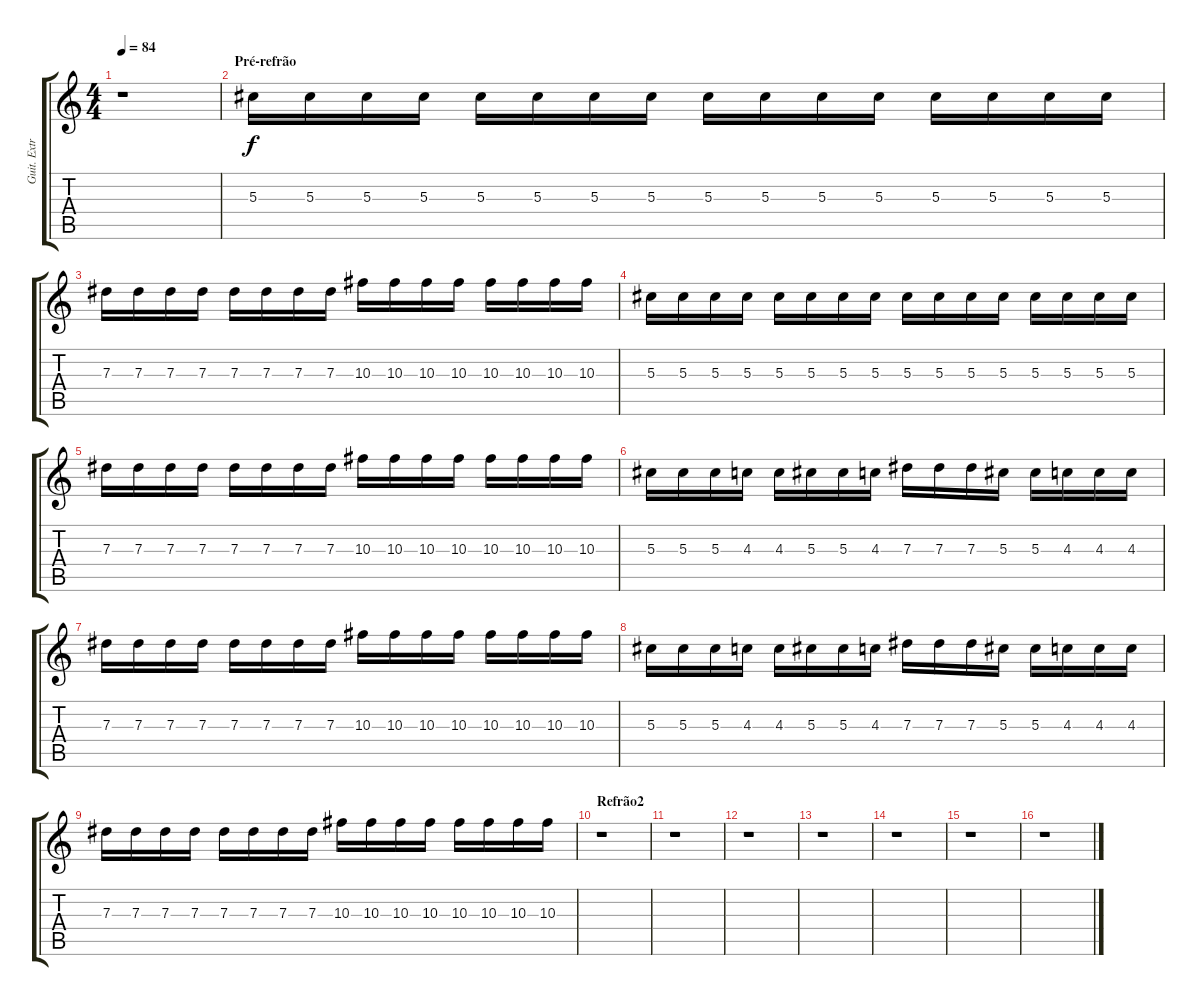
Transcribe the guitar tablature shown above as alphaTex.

\track ("Guit. Extra" "Guit. Extr") {instrument overdrivenguitar}
\staff {score tabs}
\tuning (F4 C4 Ab3 Eb3 Bb2 Gb2) {hide}
\ts (4 4)
\tempo 84
\clef g2
\ks c
r.1{dy f} |
\section ("" "Pré-refrão")
5.3.16 5.3.16 5.3.16 5.3.16 5.3.16 5.3.16 5.3.16 5.3.16 5.3.16 5.3.16 5.3.16 5.3.16 5.3.16 5.3.16 5.3.16 5.3.16 |
7.3.16 7.3.16 7.3.16 7.3.16 7.3.16 7.3.16 7.3.16 7.3.16 10.3.16 10.3.16 10.3.16 10.3.16 10.3.16 10.3.16 10.3.16 10.3.16 |
5.3.16 5.3.16 5.3.16 5.3.16 5.3.16 5.3.16 5.3.16 5.3.16 5.3.16 5.3.16 5.3.16 5.3.16 5.3.16 5.3.16 5.3.16 5.3.16 |
7.3.16 7.3.16 7.3.16 7.3.16 7.3.16 7.3.16 7.3.16 7.3.16 10.3.16 10.3.16 10.3.16 10.3.16 10.3.16 10.3.16 10.3.16 10.3.16 |
5.3.16 5.3.16 5.3.16 4.3.16 4.3.16 5.3.16 5.3.16 4.3.16 7.3.16 7.3.16 7.3.16 5.3.16 5.3.16 4.3.16 4.3.16 4.3.16 |
7.3.16 7.3.16 7.3.16 7.3.16 7.3.16 7.3.16 7.3.16 7.3.16 10.3.16 10.3.16 10.3.16 10.3.16 10.3.16 10.3.16 10.3.16 10.3.16 |
5.3.16 5.3.16 5.3.16 4.3.16 4.3.16 5.3.16 5.3.16 4.3.16 7.3.16 7.3.16 7.3.16 5.3.16 5.3.16 4.3.16 4.3.16 4.3.16 |
7.3.16 7.3.16 7.3.16 7.3.16 7.3.16 7.3.16 7.3.16 7.3.16 10.3.16 10.3.16 10.3.16 10.3.16 10.3.16 10.3.16 10.3.16 10.3.16 |
\section ("" "Refrão2")
r.1 |
r.1 |
r.1 |
r.1 |
r.1 |
r.1 |
r.1
